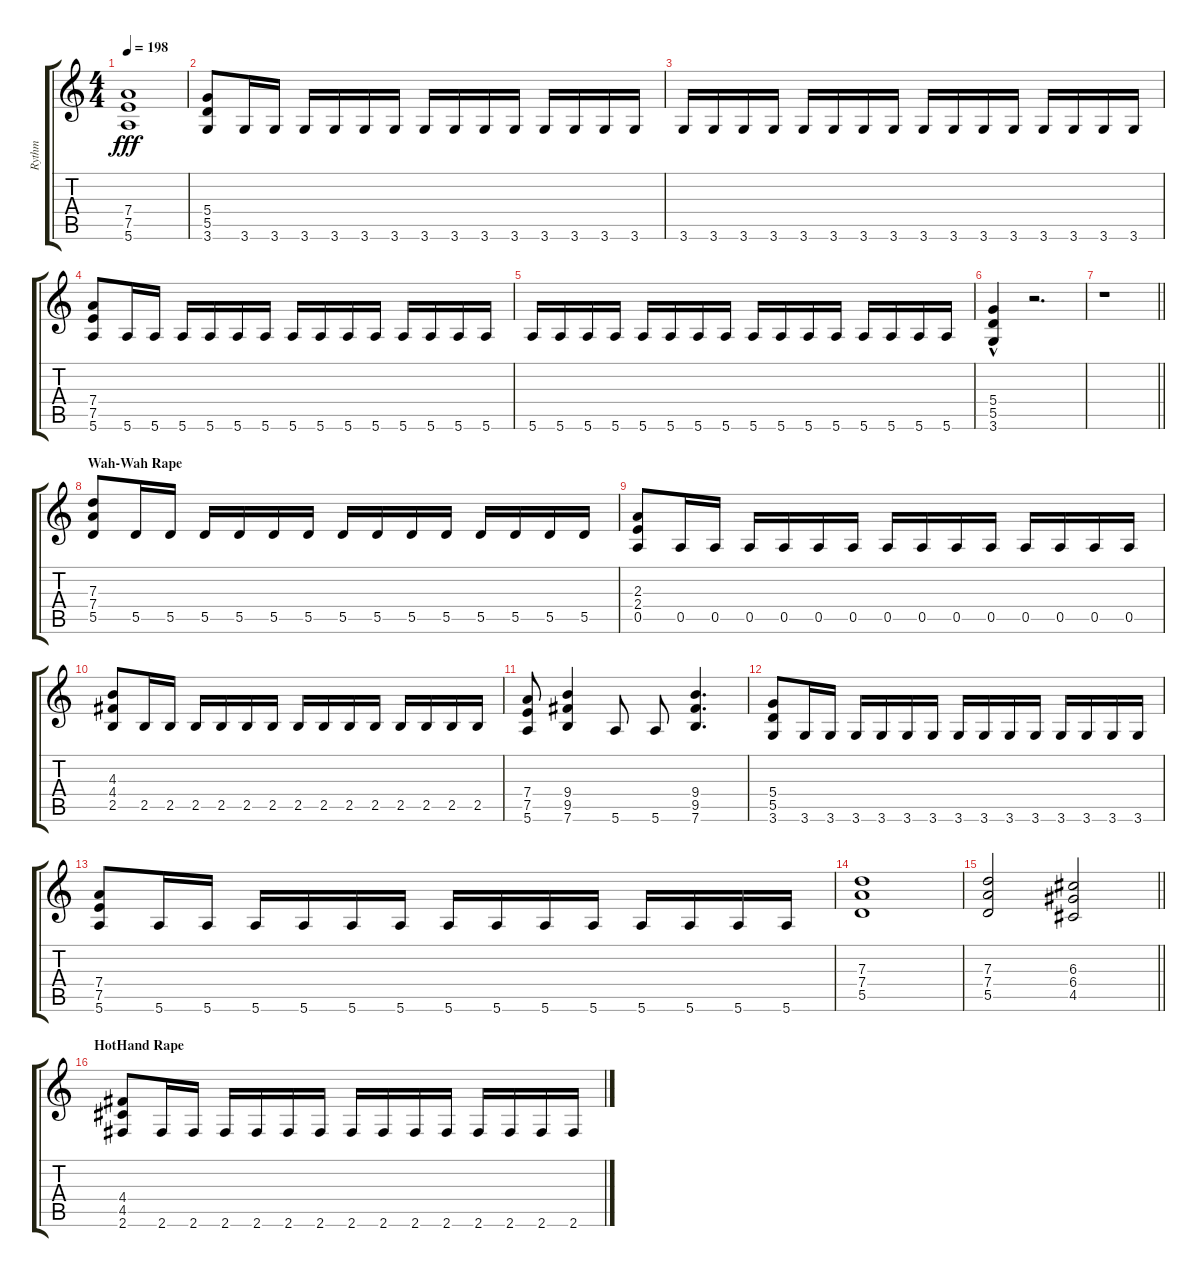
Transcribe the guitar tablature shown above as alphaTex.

\track ("Rythm" "Rythm") {instrument overdrivenguitar}
\staff {score tabs}
\tuning (E4 B3 G3 D3 A2 E2) {hide}
\ts (4 4)
\tempo 198
\clef g2
\ks c
(7.4{t} 7.5{t} 5.6{t}).1{dy fff} |
(5.4 5.5 3.6).8 3.6.16 3.6.16 3.6.16 3.6.16 3.6.16 3.6.16 3.6.16 3.6.16 3.6.16 3.6.16 3.6.16 3.6.16 3.6.16 3.6.16 |
3.6.16 3.6.16 3.6.16 3.6.16 3.6.16 3.6.16 3.6.16 3.6.16 3.6.16 3.6.16 3.6.16 3.6.16 3.6.16 3.6.16 3.6.16 3.6.16 |
(7.4 7.5 5.6).8 5.6.16 5.6.16 5.6.16 5.6.16 5.6.16 5.6.16 5.6.16 5.6.16 5.6.16 5.6.16 5.6.16 5.6.16 5.6.16 5.6.16 |
5.6.16 5.6.16 5.6.16 5.6.16 5.6.16 5.6.16 5.6.16 5.6.16 5.6.16 5.6.16 5.6.16 5.6.16 5.6.16 5.6.16 5.6.16 5.6.16 |
(5.4{hac} 5.5{hac} 3.6{hac}).4 r.2{d} |
\barLineRight lightlight
r.1 |
\section ("" "Wah-Wah Rape")
(7.3 7.4 5.5).8 5.5.16 5.5.16 5.5.16 5.5.16 5.5.16 5.5.16 5.5.16 5.5.16 5.5.16 5.5.16 5.5.16 5.5.16 5.5.16 5.5.16 |
(2.3 2.4 0.5).8 0.5.16 0.5.16 0.5.16 0.5.16 0.5.16 0.5.16 0.5.16 0.5.16 0.5.16 0.5.16 0.5.16 0.5.16 0.5.16 0.5.16 |
(4.3 4.4 2.5).8 2.5.16 2.5.16 2.5.16 2.5.16 2.5.16 2.5.16 2.5.16 2.5.16 2.5.16 2.5.16 2.5.16 2.5.16 2.5.16 2.5.16 |
(7.4 7.5 5.6).8 (9.4 9.5 7.6).4 5.6.8 5.6.8 (9.4 9.5 7.6).4{d} |
(5.4 5.5 3.6).8 3.6.16 3.6.16 3.6.16 3.6.16 3.6.16 3.6.16 3.6.16 3.6.16 3.6.16 3.6.16 3.6.16 3.6.16 3.6.16 3.6.16 |
(7.4 7.5 5.6).8 5.6.16 5.6.16 5.6.16 5.6.16 5.6.16 5.6.16 5.6.16 5.6.16 5.6.16 5.6.16 5.6.16 5.6.16 5.6.16 5.6.16 |
(7.3 7.4 5.5).1 |
\barLineRight lightlight
(7.3 7.4 5.5).2 (6.3 6.4 4.5).2 |
\section ("" "HotHand Rape")
(4.4 4.5 2.6).8 2.6.16 2.6.16 2.6.16 2.6.16 2.6.16 2.6.16 2.6.16 2.6.16 2.6.16 2.6.16 2.6.16 2.6.16 2.6.16 2.6.16
